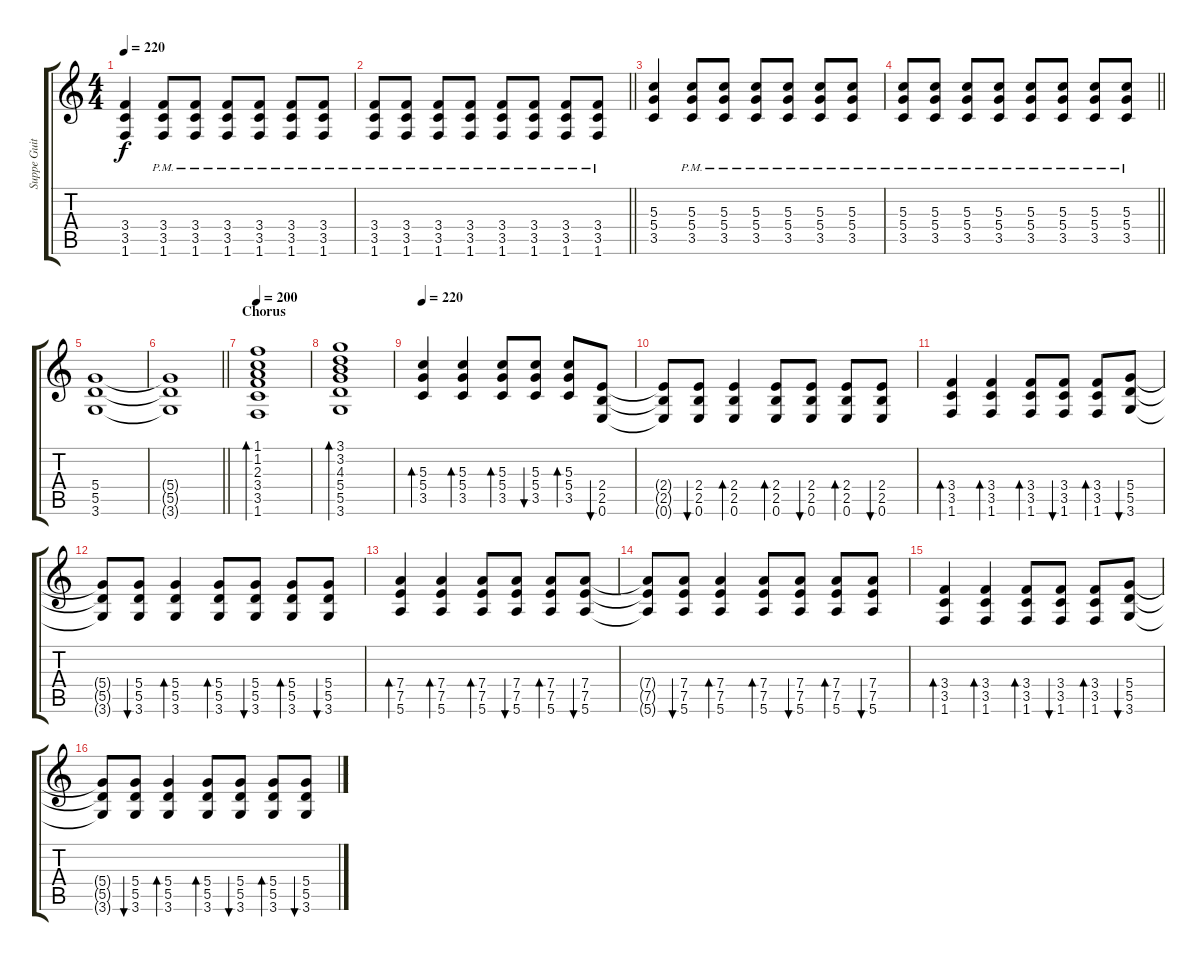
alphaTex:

\track ("Suppe Guitar" "Suppe Guit") {instrument distortionguitar}
\staff {score tabs}
\tuning (E4 B3 G3 D3 A2 E2) {hide}
\ts (4 4)
\tempo 220
\clef g2
\ks c
(3.4 3.5 1.6).4{dy f} (3.4{pm} 3.5{pm} 1.6{pm}).8 (3.4{pm} 3.5{pm} 1.6{pm}).8 (3.4{pm} 3.5{pm} 1.6{pm}).8 (3.4{pm} 3.5{pm} 1.6{pm}).8 (3.4{pm} 3.5{pm} 1.6{pm}).8 (3.4{pm} 3.5{pm} 1.6{pm}).8 |
\barLineRight lightlight
(3.4{pm} 3.5{pm} 1.6{pm}).8 (3.4{pm} 3.5{pm} 1.6{pm}).8 (3.4{pm} 3.5{pm} 1.6{pm}).8 (3.4{pm} 3.5{pm} 1.6{pm}).8 (3.4{pm} 3.5{pm} 1.6{pm}).8 (3.4{pm} 3.5{pm} 1.6{pm}).8 (3.4{pm} 3.5{pm} 1.6{pm}).8 (3.4{pm} 3.5{pm} 1.6{pm}).8 |
(5.3 5.4 3.5).4 (5.3{pm} 5.4{pm} 3.5{pm}).8 (5.3{pm} 5.4{pm} 3.5{pm}).8 (5.3{pm} 5.4{pm} 3.5{pm}).8 (5.3{pm} 5.4{pm} 3.5{pm}).8 (5.3{pm} 5.4{pm} 3.5{pm}).8 (5.3{pm} 5.4{pm} 3.5{pm}).8 |
\barLineRight lightlight
(5.3{pm} 5.4{pm} 3.5{pm}).8 (5.3{pm} 5.4{pm} 3.5{pm}).8 (5.3{pm} 5.4{pm} 3.5{pm}).8 (5.3{pm} 5.4{pm} 3.5{pm}).8 (5.3{pm} 5.4{pm} 3.5{pm}).8 (5.3{pm} 5.4{pm} 3.5{pm}).8 (5.3{pm} 5.4{pm} 3.5{pm}).8 (5.3{pm} 5.4{pm} 3.5{pm}).8 |
(5.4 5.5 3.6).1 |
\barLineRight lightlight
(5.4{t} 5.5{t} 3.6{t}).1 |
\section ("" "Chorus")
\tempo 200
(1.1 1.2 2.3 3.4 3.5 1.6).1{bd 60 volume 11 instrument electricguitarclean} |
(3.1 3.2 4.3 5.4 5.5 3.6).1{bd 60} |
\tempo 220
(5.3 5.4 3.5).4{bd 60 instrument distortionguitar} (5.3 5.4 3.5).4{bd 60} (5.3 5.4 3.5).8{bd 60} (5.3 5.4 3.5).8{bu 60} (5.3 5.4 3.5).8{bd 60} (2.4 2.5 0.6).8{bu 60} |
(2.4{t} 2.5{t} 0.6{t}).8 (2.4 2.5 0.6).8{bu 60} (2.4 2.5 0.6).4{bd 60} (2.4 2.5 0.6).8{bd 60} (2.4 2.5 0.6).8{bu 60} (2.4 2.5 0.6).8{bd 60} (2.4 2.5 0.6).8{bu 60} |
(3.4 3.5 1.6).4{bd 60} (3.4 3.5 1.6).4{bd 60} (3.4 3.5 1.6).8{bd 60} (3.4 3.5 1.6).8{bu 60} (3.4 3.5 1.6).8{bd 60} (5.4 5.5 3.6).8{bu 60} |
(5.4{t} 5.5{t} 3.6{t}).8 (5.4 5.5 3.6).8{bu 60} (5.4 5.5 3.6).4{bd 60} (5.4 5.5 3.6).8{bd 60} (5.4 5.5 3.6).8{bu 60} (5.4 5.5 3.6).8{bd 60} (5.4 5.5 3.6).8{bu 60} |
(7.4 7.5 5.6).4{bd 60} (7.4 7.5 5.6).4{bd 60} (7.4 7.5 5.6).8{bd 60} (7.4 7.5 5.6).8{bu 60} (7.4 7.5 5.6).8{bd 60} (7.4 7.5 5.6).8{bu 60} |
(7.4{t} 7.5{t} 5.6{t}).8 (7.4 7.5 5.6).8{bu 60} (7.4 7.5 5.6).4{bd 60} (7.4 7.5 5.6).8{bd 60} (7.4 7.5 5.6).8{bu 60} (7.4 7.5 5.6).8{bd 60} (7.4 7.5 5.6).8{bu 60} |
(3.4 3.5 1.6).4{bd 60} (3.4 3.5 1.6).4{bd 60} (3.4 3.5 1.6).8{bd 60} (3.4 3.5 1.6).8{bu 60} (3.4 3.5 1.6).8{bd 60} (5.4 5.5 3.6).8{bu 60} |
(5.4{t} 5.5{t} 3.6{t}).8 (5.4 5.5 3.6).8{bu 60} (5.4 5.5 3.6).4{bd 60} (5.4 5.5 3.6).8{bd 60} (5.4 5.5 3.6).8{bu 60} (5.4 5.5 3.6).8{bd 60} (5.4 5.5 3.6).8{bu 60}
